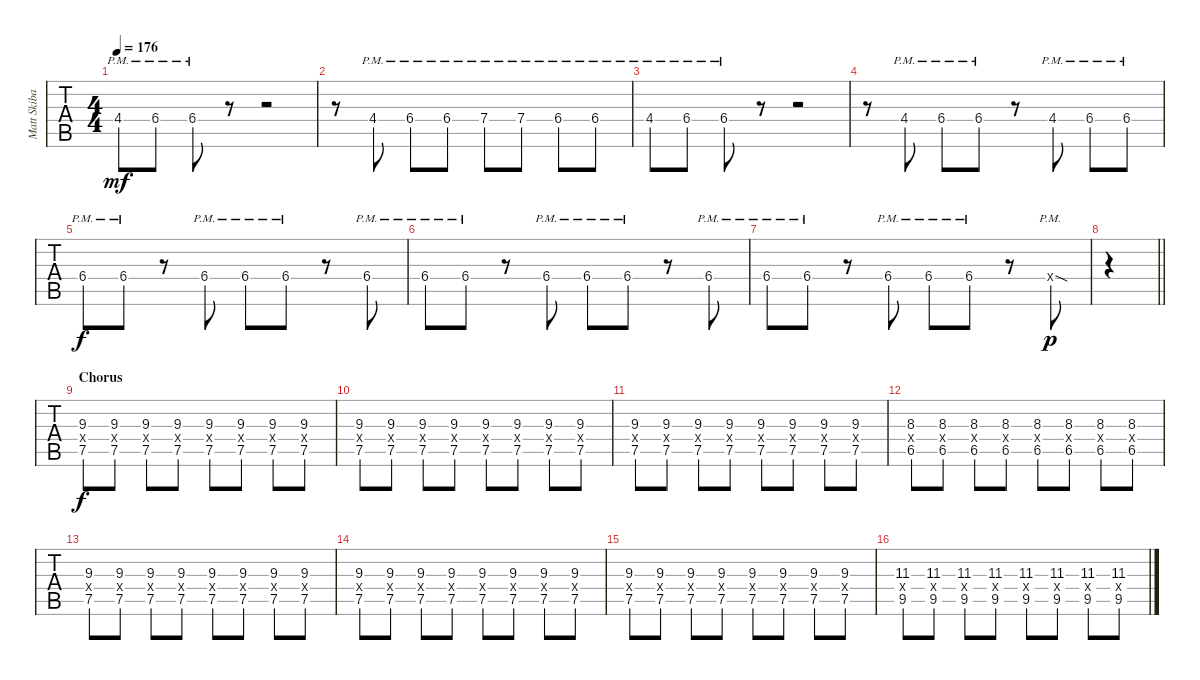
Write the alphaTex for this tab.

\track ("Matt Skiba - Guitar Two" "Matt Skiba") {instrument distortionguitar}
\staff {tabs}
\tuning (E4 B3 G3 D3 A2 E2) {hide}
\ts (4 4)
\tempo 176
\clef g2
\ks e
4.4{pm}.8{dy mf} 6.4{pm}.8 6.4{pm}.8 r.8 r.2 |
r.8 4.4{pm}.8 6.4{pm}.8 6.4{pm}.8 7.4{pm}.8 7.4{pm}.8 6.4{pm}.8 6.4{pm}.8 |
4.4{pm}.8 6.4{pm}.8 6.4{pm}.8 r.8 r.2 |
r.8 4.4{pm}.8 6.4{pm}.8 6.4{pm}.8 r.8 4.4{pm}.8 6.4{pm}.8 6.4{pm}.8 |
6.4{pm}.8{dy f} 6.4{pm}.8 r.8 6.4{pm}.8 6.4{pm}.8 6.4{pm}.8 r.8 6.4{pm}.8 |
6.4{pm}.8 6.4{pm}.8 r.8 6.4{pm}.8 6.4{pm}.8 6.4{pm}.8 r.8 6.4{pm}.8 |
6.4{pm}.8 6.4{pm}.8 r.8 6.4{pm}.8 6.4{pm}.8 6.4{pm}.8 r.8 2.4{sod pm x}.8{dy p} |
\barLineRight lightlight
|
\section ("" "Chorus")
(9.3 7.4{x} 7.5).8{dy f volume 8} (9.3 7.4{x} 7.5).8 (9.3 7.4{x} 7.5).8 (9.3 7.4{x} 7.5).8 (9.3 7.4{x} 7.5).8 (9.3 7.4{x} 7.5).8 (9.3 7.4{x} 7.5).8 (9.3 7.4{x} 7.5).8 |
(9.3 7.4{x} 7.5).8 (9.3 7.4{x} 7.5).8 (9.3 7.4{x} 7.5).8 (9.3 7.4{x} 7.5).8 (9.3 7.4{x} 7.5).8 (9.3 7.4{x} 7.5).8 (9.3 7.4{x} 7.5).8 (9.3 7.4{x} 7.5).8 |
(9.3 7.4{x} 7.5).8 (9.3 7.4{x} 7.5).8 (9.3 7.4{x} 7.5).8 (9.3 7.4{x} 7.5).8 (9.3 7.4{x} 7.5).8 (9.3 7.4{x} 7.5).8 (9.3 7.4{x} 7.5).8 (9.3 7.4{x} 7.5).8 |
(8.3 2.4{x} 6.5).8 (8.3 2.4{x} 6.5).8 (8.3 2.4{x} 6.5).8 (8.3 2.4{x} 6.5).8 (8.3 2.4{x} 6.5).8 (8.3 2.4{x} 6.5).8 (8.3 2.4{x} 6.5).8 (8.3 2.4{x} 6.5).8 |
(9.3 7.4{x} 7.5).8 (9.3 7.4{x} 7.5).8 (9.3 7.4{x} 7.5).8 (9.3 7.4{x} 7.5).8 (9.3 7.4{x} 7.5).8 (9.3 7.4{x} 7.5).8 (9.3 7.4{x} 7.5).8 (9.3 7.4{x} 7.5).8 |
(9.3 7.4{x} 7.5).8 (9.3 7.4{x} 7.5).8 (9.3 7.4{x} 7.5).8 (9.3 7.4{x} 7.5).8 (9.3 7.4{x} 7.5).8 (9.3 7.4{x} 7.5).8 (9.3 7.4{x} 7.5).8 (9.3 7.4{x} 7.5).8 |
(9.3 7.4{x} 7.5).8 (9.3 7.4{x} 7.5).8 (9.3 7.4{x} 7.5).8 (9.3 7.4{x} 7.5).8 (9.3 7.4{x} 7.5).8 (9.3 7.4{x} 7.5).8 (9.3 7.4{x} 7.5).8 (9.3 7.4{x} 7.5).8 |
(11.3 9.4{x} 9.5).8 (11.3 9.4{x} 9.5).8 (11.3 9.4{x} 9.5).8 (11.3 9.4{x} 9.5).8 (11.3 9.4{x} 9.5).8 (11.3 9.4{x} 9.5).8 (11.3 9.4{x} 9.5).8 (11.3 9.4{x} 9.5).8
